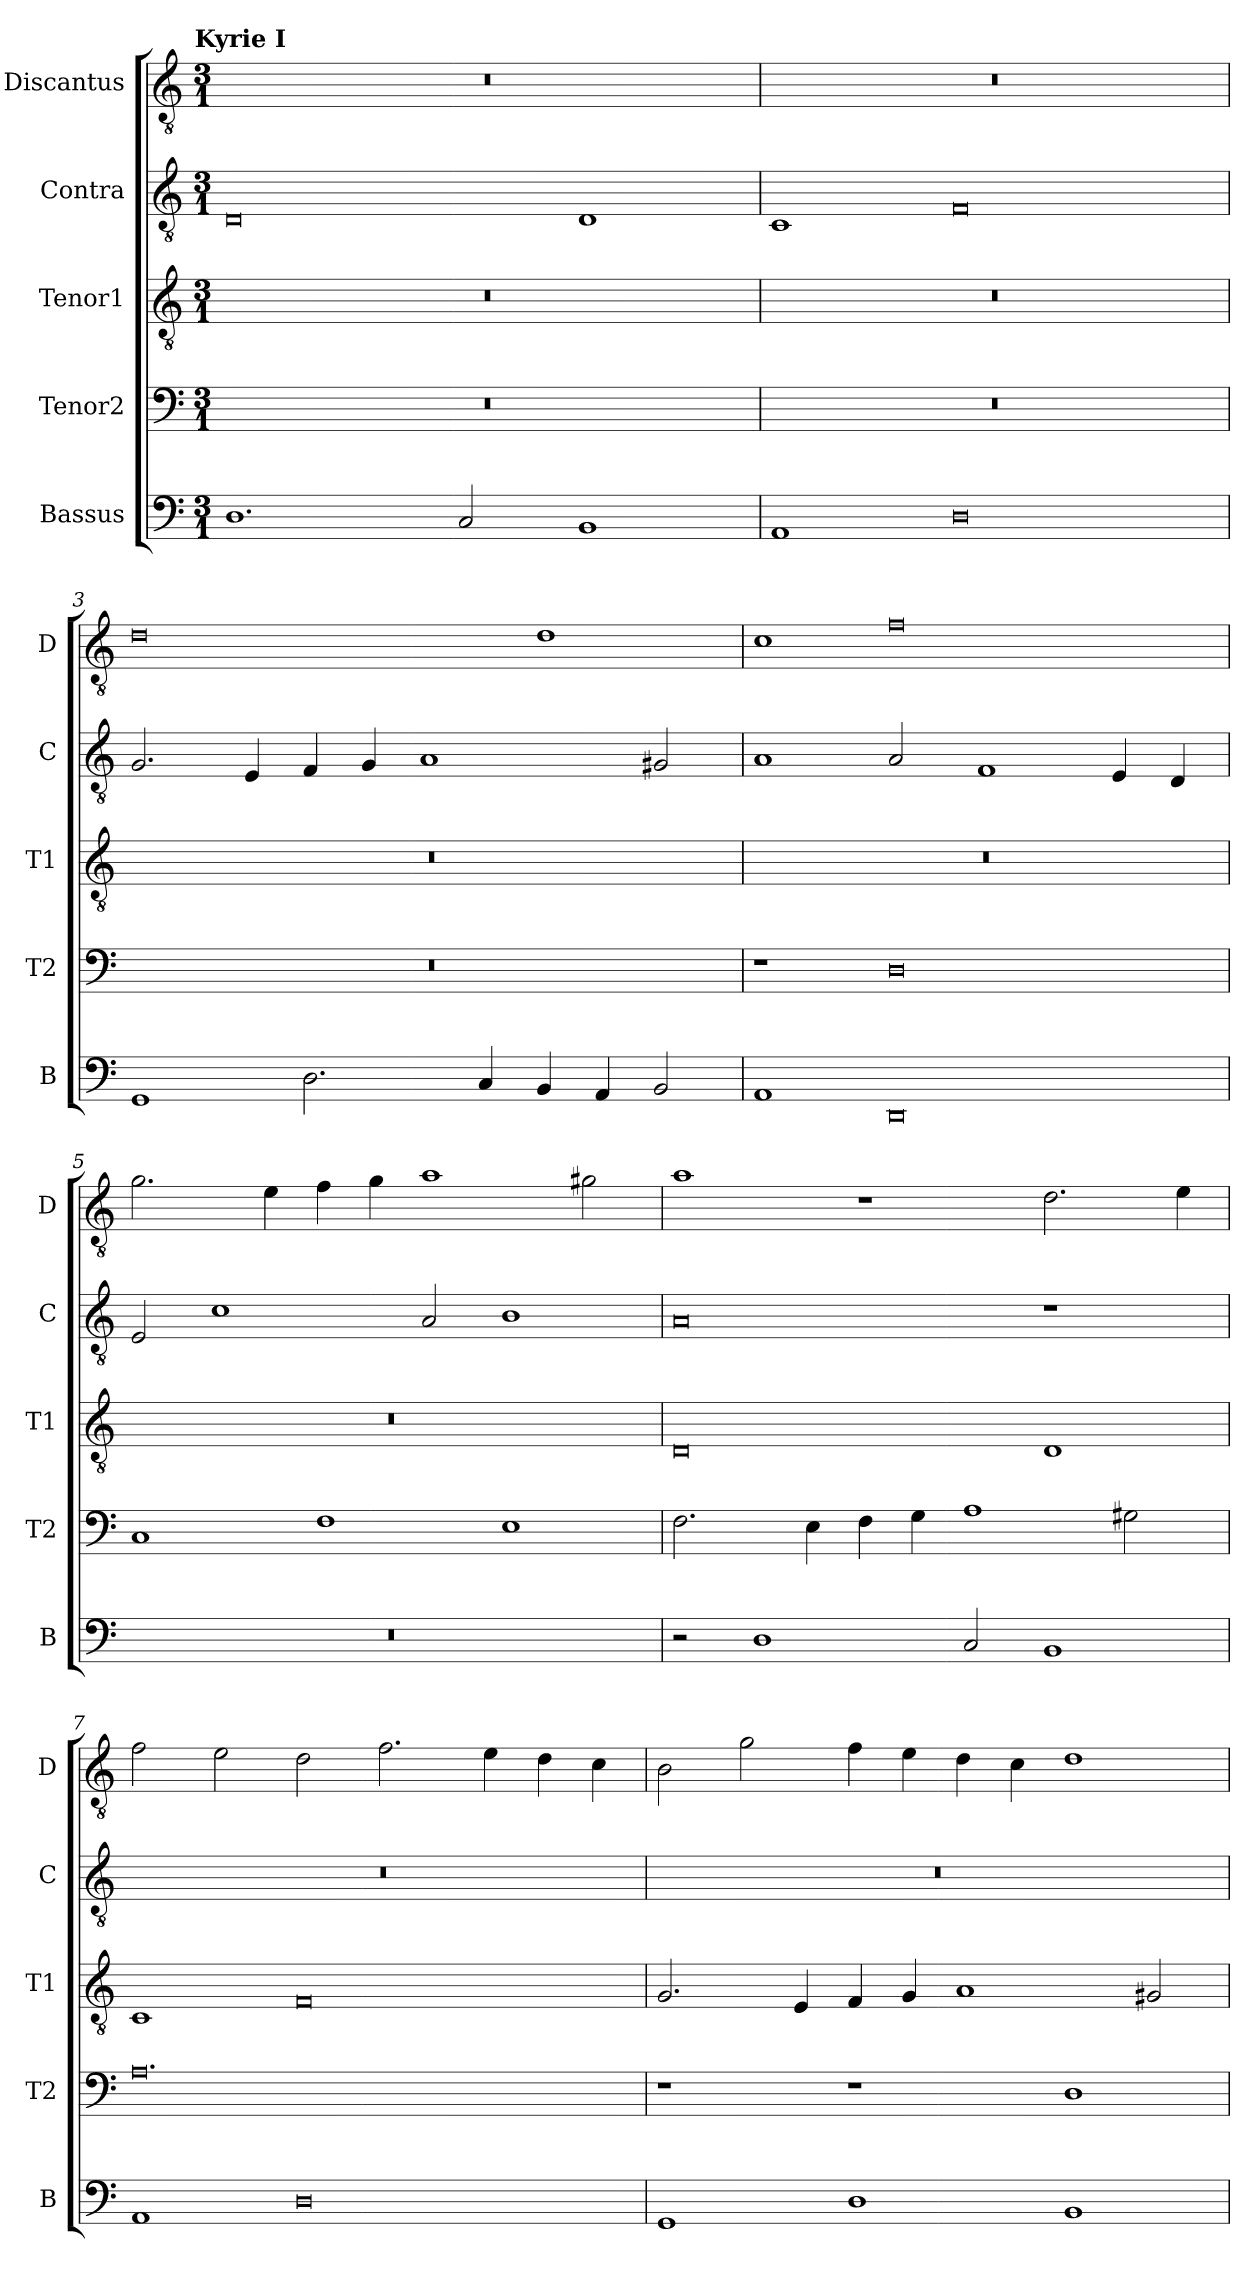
**kern	**kern	**kern	**kern	**kern
*part5	*part4	*part3	*part2	*part1
*staff5	*staff4	*staff3	*staff2	*staff1
*I"Bassus	*I"Tenor2	*I"Tenor1	*I"Contra	*I"Discantus
*I'B	*I'T2	*I'T1	*I'C	*I'D
*clefF4	*clefF4	*clefGv2	*clefGv2	*clefGv2
*k[]	*k[]	*k[]	*k[]	*k[]
!!LO:TX:omd:t=Kyrie I
*M3/1	*M3/1	*M3/1	*M3/1	*M3/1
=1	=1	=1	=1	=1
1.D	0.r	0.r	0D	0.r
2C/	.	.	.	.
1BB	.	.	1D	.
=2	=2	=2	=2	=2
1AA	0.r	0.r	1C	0.r
0D	.	.	0F	.
=3	=3	=3	=3	=3
1GG	0.r	0.r	2.G/	0d
.	.	.	4E/	.
2.D\	.	.	4F/	.
.	.	.	4G/	.
.	.	.	1A	.
4C/	.	.	.	.
4BB/	.	.	.	1d
4AA/	.	.	.	.
2BB/	.	.	2G#X/	.
=4	=4	=4	=4	=4
1AA	1r	0.r	1A	1c
0DD	0D	.	2A/	0f
.	.	.	1F	.
.	.	.	4E/	.
.	.	.	4D/	.
=5	=5	=5	=5	=5
0.r	1C	0.r	2E/	2.g\
.	.	.	1c	.
.	.	.	.	4e\
.	1F	.	.	4f\
.	.	.	.	4g\
.	.	.	2A/	1a
.	1E	.	1B	.
.	.	.	.	2g#X\
=6	=6	=6	=6	=6
2r	2.F\	0D	0A	1a
1D	.	.	.	.
.	4E\	.	.	.
.	4F\	.	.	1r
.	4G\	.	.	.
2C/	1A	.	.	.
1BB	.	1D	1r	2.d\
.	2G#X\	.	.	.
.	.	.	.	4e\
=7	=7	=7	=7	=7
1AA	0.A	1C	0.r	2f\
.	.	.	.	2e\
0D	.	0F	.	2d\
.	.	.	.	2.f\
.	.	.	.	4e\
.	.	.	.	4d\
.	.	.	.	4c\
=8	=8	=8	=8	=8
1GG	1r	2.G/	0.r	2B\
.	.	.	.	2g\
.	.	4E/	.	.
1D	1r	4F/	.	4f\
.	.	4G/	.	4e\
.	.	1A	.	4d\
.	.	.	.	4c\
1BB	1D	.	.	1d
.	.	2G#X/	.	.
=	=	=	=	=
*-	*-	*-	*-	*-
